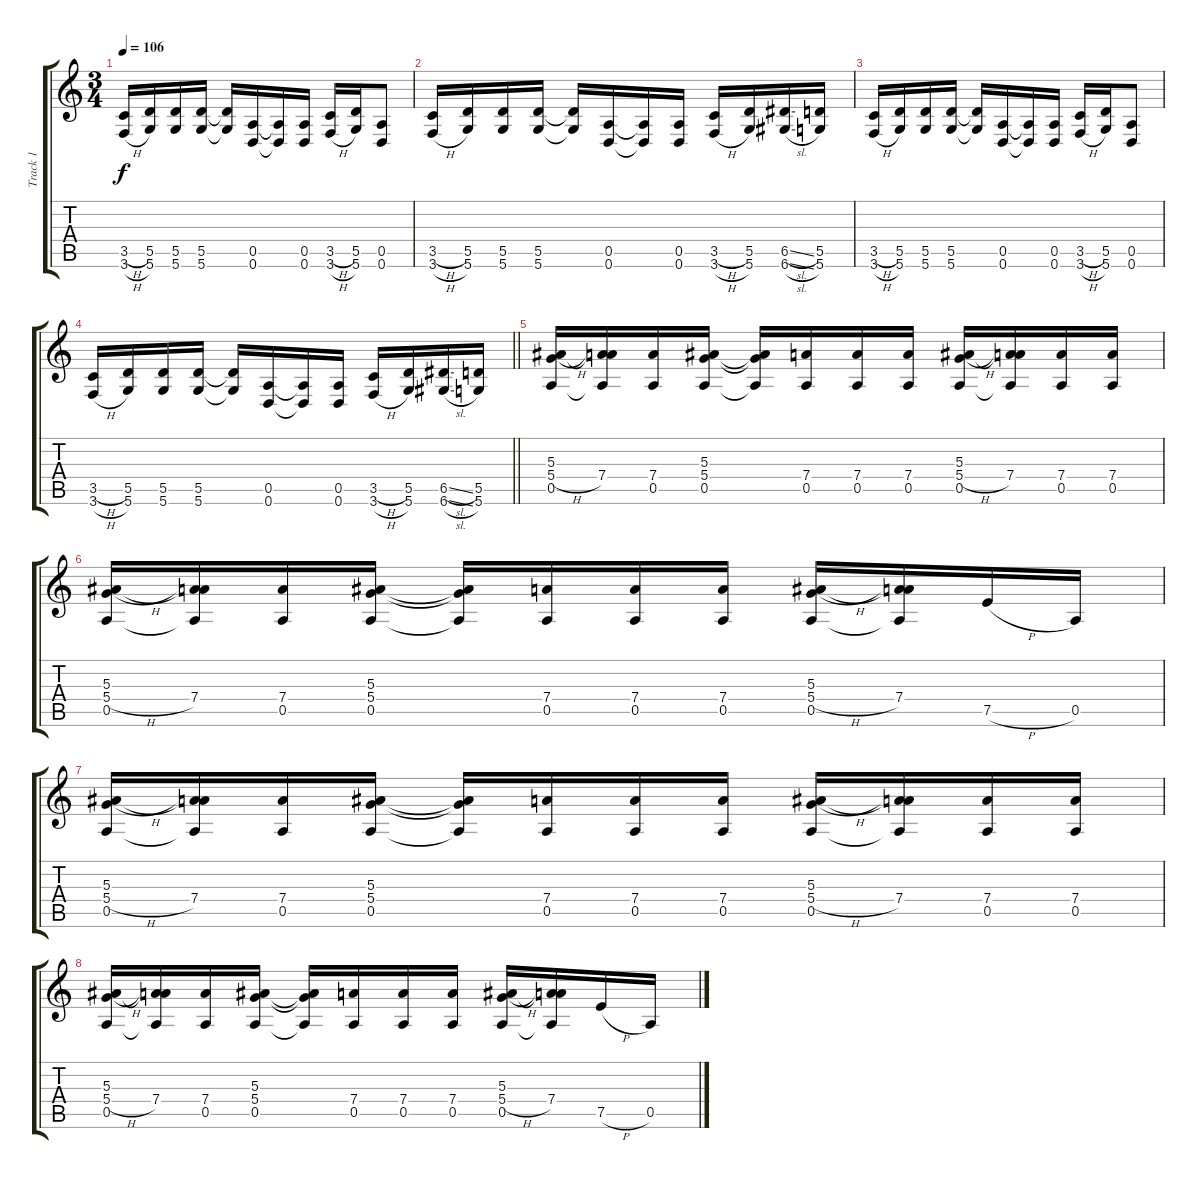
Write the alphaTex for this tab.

\track ("Track 1" "Track 1") {instrument distortionguitar}
\staff {score tabs}
\tuning (E4 A3 F3 D3 A2 D2) {hide}
\ts (3 4)
\tempo 106
\clef g2
\ks c
(3.5{h} 3.6{h}).16{dy f} (5.5 5.6).16 (5.5 5.6).16 (5.5 5.6).16 (5.5{t} 5.6{t}).16 (0.5 0.6).16 (0.5{t} 0.6{t}).16 (0.5 0.6).16 (3.5{h} 3.6{h}).16 (5.5 5.6).16 (0.5 0.6).8 |
(3.5{h} 3.6{h}).16 (5.5 5.6).16 (5.5 5.6).16 (5.5 5.6).16 (5.5{t} 5.6{t}).16 (0.5 0.6).16 (0.5{t} 0.6{t}).16 (0.5 0.6).16 (3.5{h} 3.6{h}).16 (5.5 5.6).16 (6.5{sl} 6.6{sl}).16 (5.5 5.6).16 |
(3.5{h} 3.6{h}).16 (5.5 5.6).16 (5.5 5.6).16 (5.5 5.6).16 (5.5{t} 5.6{t}).16 (0.5 0.6).16 (0.5{t} 0.6{t}).16 (0.5 0.6).16 (3.5{h} 3.6{h}).16 (5.5 5.6).16 (0.5 0.6).8 |
\barLineRight lightlight
(3.5{h} 3.6{h}).16 (5.5 5.6).16 (5.5 5.6).16 (5.5 5.6).16 (5.5{t} 5.6{t}).16 (0.5 0.6).16 (0.5{t} 0.6{t}).16 (0.5 0.6).16 (3.5{h} 3.6{h}).16 (5.5 5.6).16 (6.5{sl} 6.6{sl}).16 (5.5 5.6).16 |
\section ("" "")
(5.3 5.4{h} 0.5).16 (5.3{t} 7.4 0.5{t}).16 (7.4 0.5).16 (5.3 5.4 0.5).16 (5.3{t} 5.4{t} 0.5{t}).16 (7.4 0.5).16 (7.4 0.5).16 (7.4 0.5).16 (5.3 5.4{h} 0.5).16 (5.3{t} 7.4 0.5{t}).16 (7.4 0.5).16 (7.4 0.5).16 |
(5.3 5.4{h} 0.5).16 (5.3{t} 7.4 0.5{t}).16 (7.4 0.5).16 (5.3 5.4 0.5).16 (5.3{t} 5.4{t} 0.5{t}).16 (7.4 0.5).16 (7.4 0.5).16 (7.4 0.5).16 (5.3 5.4{h} 0.5).16 (5.3{t} 7.4 0.5{t}).16 7.5{h}.16 0.5.16 |
(5.3 5.4{h} 0.5).16 (5.3{t} 7.4 0.5{t}).16 (7.4 0.5).16 (5.3 5.4 0.5).16 (5.3{t} 5.4{t} 0.5{t}).16 (7.4 0.5).16 (7.4 0.5).16 (7.4 0.5).16 (5.3 5.4{h} 0.5).16 (5.3{t} 7.4 0.5{t}).16 (7.4 0.5).16 (7.4 0.5).16 |
(5.3 5.4{h} 0.5).16 (5.3{t} 7.4 0.5{t}).16 (7.4 0.5).16 (5.3 5.4 0.5).16 (5.3{t} 5.4{t} 0.5{t}).16 (7.4 0.5).16 (7.4 0.5).16 (7.4 0.5).16 (5.3 5.4{h} 0.5).16 (5.3{t} 7.4 0.5{t}).16 7.5{h}.16 0.5.16
